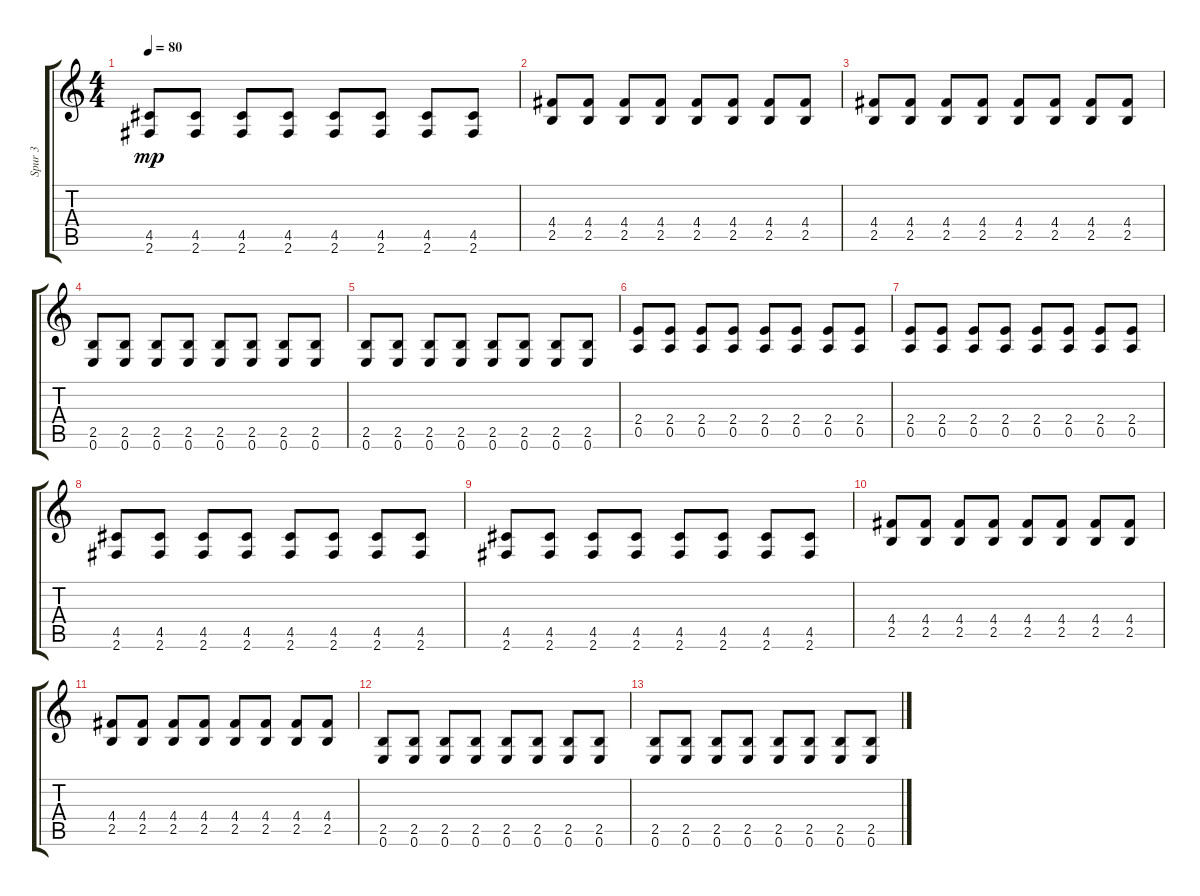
\track ("Spur 3" "Spur 3") {instrument electricguitarmuted}
\staff {score tabs}
\tuning (E4 B3 G3 D3 A2 E2) {hide}
\ts (4 4)
\tempo 80
\clef g2
\ks c
(4.5 2.6).8{dy mp} (4.5 2.6).8 (4.5 2.6).8 (4.5 2.6).8 (4.5 2.6).8 (4.5 2.6).8 (4.5 2.6).8 (4.5 2.6).8 |
(4.4 2.5).8 (4.4 2.5).8 (4.4 2.5).8 (4.4 2.5).8 (4.4 2.5).8 (4.4 2.5).8 (4.4 2.5).8 (4.4 2.5).8 |
(4.4 2.5).8 (4.4 2.5).8 (4.4 2.5).8 (4.4 2.5).8 (4.4 2.5).8 (4.4 2.5).8 (4.4 2.5).8 (4.4 2.5).8 |
(2.5 0.6).8 (2.5 0.6).8 (2.5 0.6).8 (2.5 0.6).8 (2.5 0.6).8 (2.5 0.6).8 (2.5 0.6).8 (2.5 0.6).8 |
(2.5 0.6).8 (2.5 0.6).8 (2.5 0.6).8 (2.5 0.6).8 (2.5 0.6).8 (2.5 0.6).8 (2.5 0.6).8 (2.5 0.6).8 |
(2.4 0.5).8 (2.4 0.5).8 (2.4 0.5).8 (2.4 0.5).8 (2.4 0.5).8 (2.4 0.5).8 (2.4 0.5).8 (2.4 0.5).8 |
(2.4 0.5).8 (2.4 0.5).8 (2.4 0.5).8 (2.4 0.5).8 (2.4 0.5).8 (2.4 0.5).8 (2.4 0.5).8 (2.4 0.5).8 |
(4.5 2.6).8 (4.5 2.6).8 (4.5 2.6).8 (4.5 2.6).8 (4.5 2.6).8 (4.5 2.6).8 (4.5 2.6).8 (4.5 2.6).8 |
(4.5 2.6).8 (4.5 2.6).8 (4.5 2.6).8 (4.5 2.6).8 (4.5 2.6).8 (4.5 2.6).8 (4.5 2.6).8 (4.5 2.6).8 |
(4.4 2.5).8 (4.4 2.5).8 (4.4 2.5).8 (4.4 2.5).8 (4.4 2.5).8 (4.4 2.5).8 (4.4 2.5).8 (4.4 2.5).8 |
(4.4 2.5).8 (4.4 2.5).8 (4.4 2.5).8 (4.4 2.5).8 (4.4 2.5).8 (4.4 2.5).8 (4.4 2.5).8 (4.4 2.5).8 |
(2.5 0.6).8 (2.5 0.6).8 (2.5 0.6).8 (2.5 0.6).8 (2.5 0.6).8 (2.5 0.6).8 (2.5 0.6).8 (2.5 0.6).8 |
(2.5 0.6).8 (2.5 0.6).8 (2.5 0.6).8 (2.5 0.6).8 (2.5 0.6).8 (2.5 0.6).8 (2.5 0.6).8 (2.5 0.6).8
